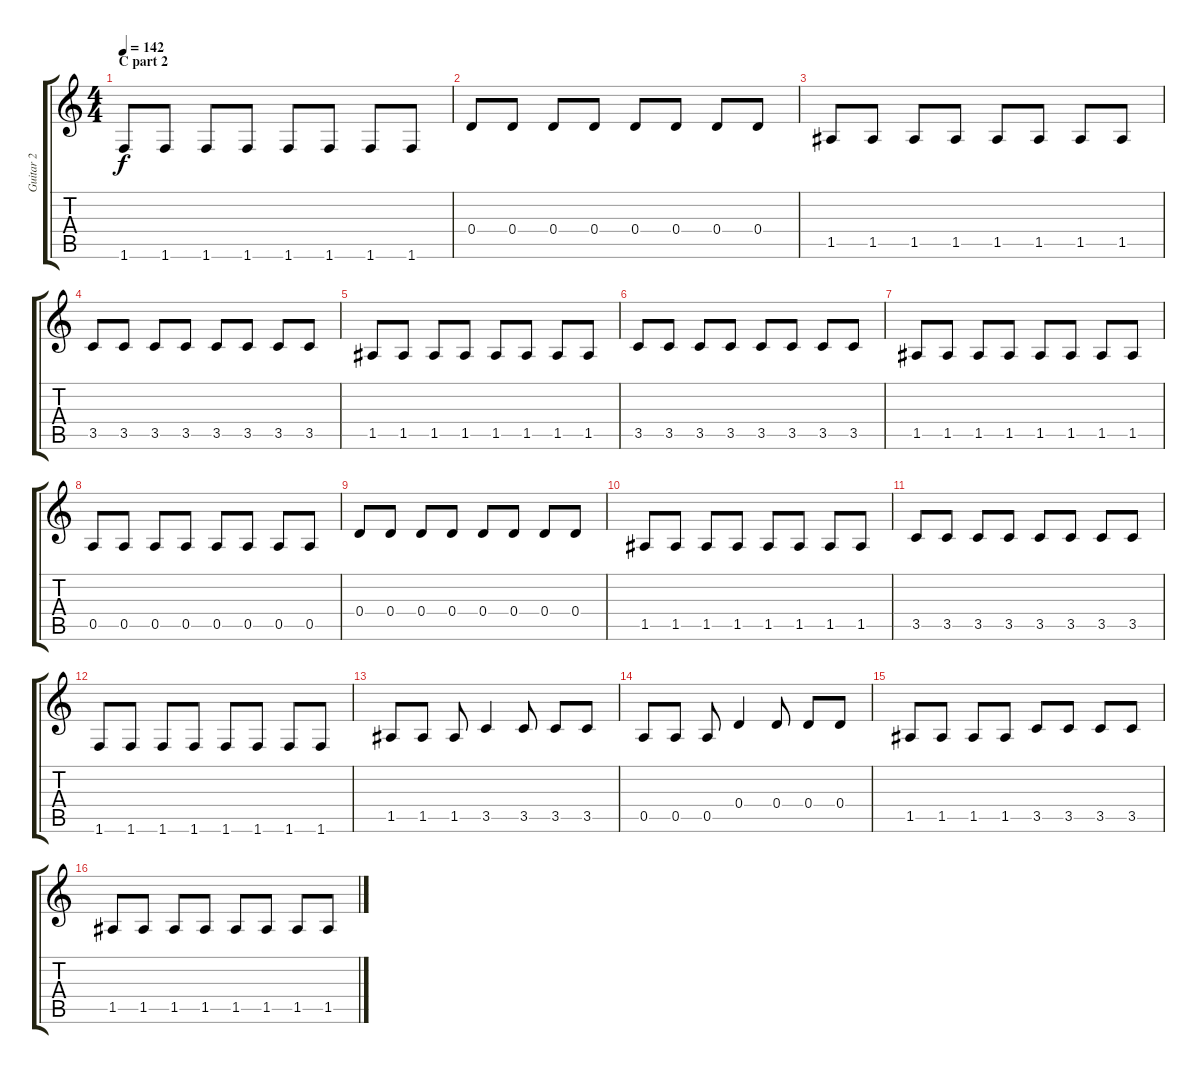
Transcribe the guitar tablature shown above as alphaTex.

\track ("Guitar 2" "Guitar 2") {instrument distortionguitar}
\staff {score tabs}
\tuning (E4 B3 G3 D3 A2 E2) {hide}
\ts (4 4)
\section ("" "C part 2")
\tempo 142
\clef g2
\ks c
1.6.8{dy f instrument electricguitarmuted} 1.6.8 1.6.8 1.6.8 1.6.8 1.6.8 1.6.8 1.6.8 |
0.4.8 0.4.8 0.4.8 0.4.8 0.4.8 0.4.8 0.4.8 0.4.8 |
1.5.8 1.5.8 1.5.8 1.5.8 1.5.8 1.5.8 1.5.8 1.5.8 |
3.5.8 3.5.8 3.5.8 3.5.8 3.5.8 3.5.8 3.5.8 3.5.8{txt ""} |
1.5.8 1.5.8 1.5.8 1.5.8 1.5.8 1.5.8 1.5.8 1.5.8 |
3.5.8 3.5.8 3.5.8 3.5.8 3.5.8 3.5.8 3.5.8 3.5.8 |
1.5.8 1.5.8 1.5.8 1.5.8 1.5.8 1.5.8 1.5.8 1.5.8 |
0.5.8 0.5.8 0.5.8 0.5.8 0.5.8 0.5.8 0.5.8 0.5.8 |
0.4.8 0.4.8 0.4.8 0.4.8 0.4.8 0.4.8 0.4.8 0.4.8 |
1.5.8 1.5.8 1.5.8 1.5.8 1.5.8 1.5.8 1.5.8 1.5.8 |
3.5.8 3.5.8 3.5.8 3.5.8 3.5.8 3.5.8 3.5.8 3.5.8 |
1.6.8 1.6.8 1.6.8 1.6.8 1.6.8 1.6.8 1.6.8 1.6.8 |
1.5.8 1.5.8 1.5.8 3.5.4 3.5.8 3.5.8 3.5.8 |
0.5.8 0.5.8 0.5.8 0.4.4 0.4.8 0.4.8 0.4.8 |
1.5.8 1.5.8 1.5.8 1.5.8 3.5.8 3.5.8 3.5.8 3.5.8 |
1.5.8 1.5.8 1.5.8 1.5.8 1.5.8 1.5.8 1.5.8 1.5.8
